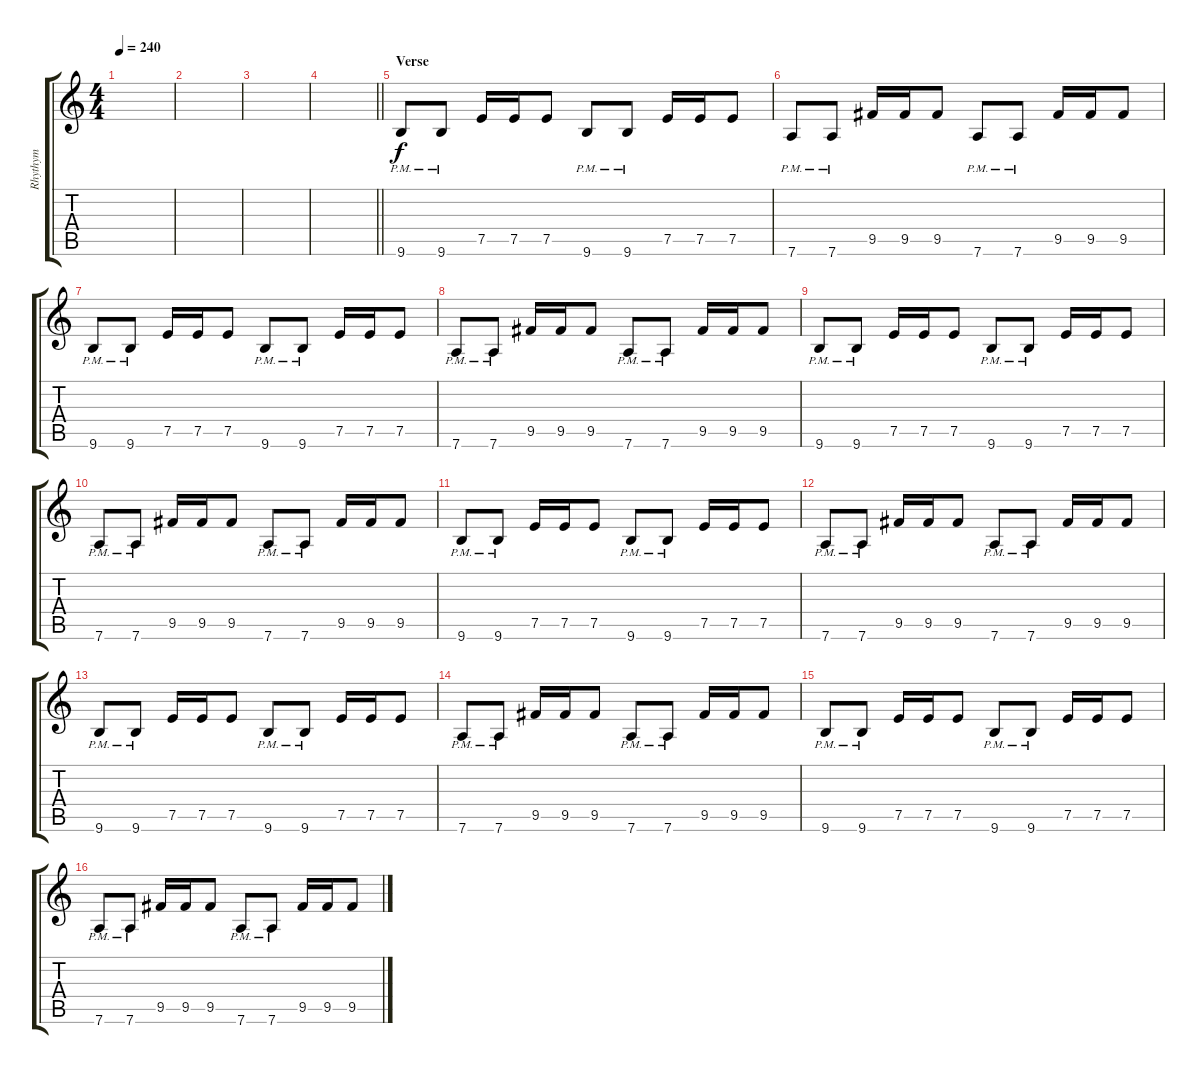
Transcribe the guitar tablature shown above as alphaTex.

\track ("Rhythym" "Rhythym") {instrument distortionguitar}
\staff {score tabs}
\tuning (E4 B3 G3 D3 A2 D2) {hide}
\ts (4 4)
\tempo 240
\clef g2
\ks c
|
|
|
\barLineRight lightlight
|
\section ("" "Verse ")
9.6{pm}.8 9.6{pm}.8 7.5.16 7.5.16 7.5.8 9.6{pm}.8 9.6{pm}.8 7.5.16 7.5.16 7.5.8 |
7.6{pm}.8 7.6{pm}.8 9.5.16 9.5.16 9.5.8 7.6{pm}.8 7.6{pm}.8 9.5.16 9.5.16 9.5.8 |
9.6{pm}.8 9.6{pm}.8 7.5.16 7.5.16 7.5.8 9.6{pm}.8 9.6{pm}.8 7.5.16 7.5.16 7.5.8 |
7.6{pm}.8 7.6{pm}.8 9.5.16 9.5.16 9.5.8 7.6{pm}.8 7.6{pm}.8 9.5.16 9.5.16 9.5.8 |
9.6{pm}.8 9.6{pm}.8 7.5.16 7.5.16 7.5.8 9.6{pm}.8 9.6{pm}.8 7.5.16 7.5.16 7.5.8 |
7.6{pm}.8 7.6{pm}.8 9.5.16 9.5.16 9.5.8 7.6{pm}.8 7.6{pm}.8 9.5.16 9.5.16 9.5.8 |
9.6{pm}.8 9.6{pm}.8 7.5.16 7.5.16 7.5.8 9.6{pm}.8 9.6{pm}.8 7.5.16 7.5.16 7.5.8 |
7.6{pm}.8 7.6{pm}.8 9.5.16 9.5.16 9.5.8 7.6{pm}.8 7.6{pm}.8 9.5.16 9.5.16 9.5.8 |
9.6{pm}.8 9.6{pm}.8 7.5.16 7.5.16 7.5.8 9.6{pm}.8 9.6{pm}.8 7.5.16 7.5.16 7.5.8 |
7.6{pm}.8 7.6{pm}.8 9.5.16 9.5.16 9.5.8 7.6{pm}.8 7.6{pm}.8 9.5.16 9.5.16 9.5.8 |
9.6{pm}.8 9.6{pm}.8 7.5.16 7.5.16 7.5.8 9.6{pm}.8 9.6{pm}.8 7.5.16 7.5.16 7.5.8 |
7.6{pm}.8 7.6{pm}.8 9.5.16 9.5.16 9.5.8 7.6{pm}.8 7.6{pm}.8 9.5.16 9.5.16 9.5.8
